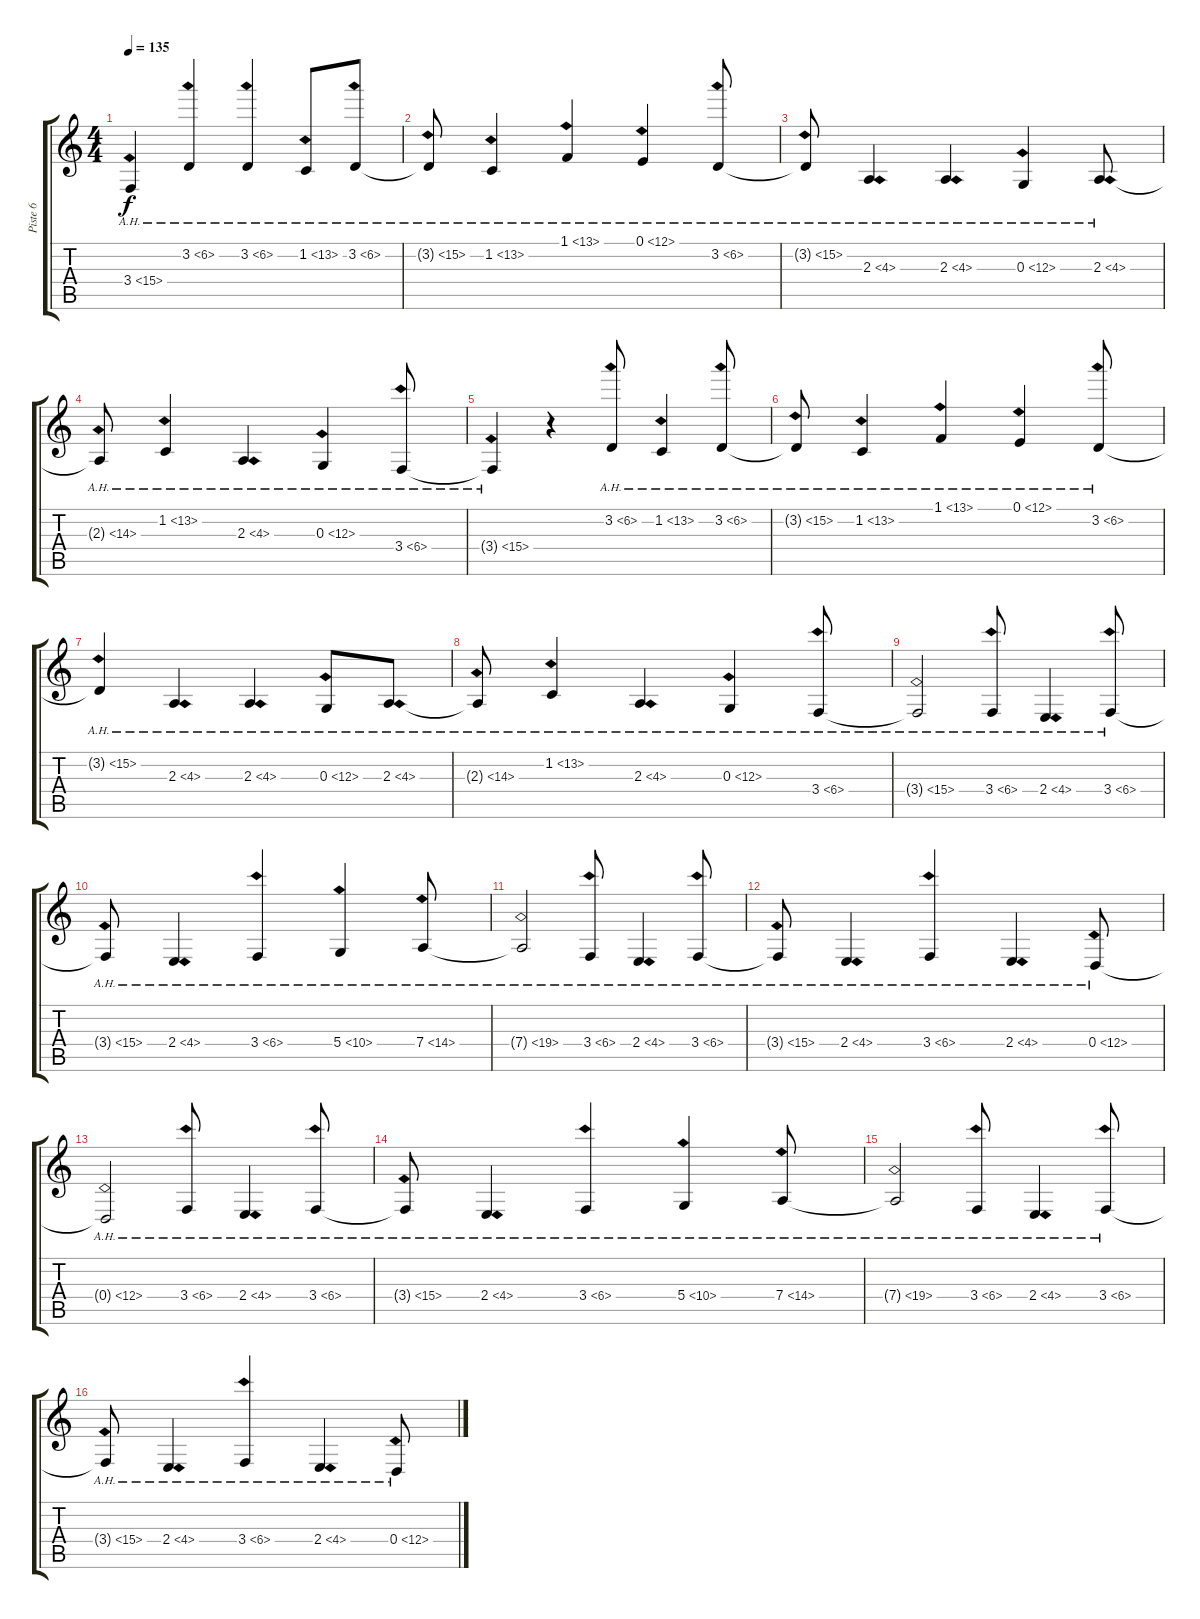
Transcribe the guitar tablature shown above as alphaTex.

\track ("Piste 6" "Piste 6") {instrument violin}
\staff {score tabs}
\tuning (E4 B3 G3 D3 A2 E2) {hide}
\ts (4 4)
\tempo 135
\clef g2
\ks c
3.4{ah 12 t}.4{dy f volume 16} 3.2{ah 3}.4 3.2{ah 3}.4 1.2{ah 12}.8 3.2{ah 3}.8 |
3.2{ah 12 t}.8 1.2{ah 12}.4 1.1{ah 12}.4 0.1{ah 12}.4 3.2{ah 3}.8 |
3.2{ah 12 t}.8 2.3{ah 2}.4 2.3{ah 2}.4 0.3{ah 12}.4 2.3{ah 2}.8 |
2.3{ah 12 t}.8 1.2{ah 12}.4 2.3{ah 2}.4 0.3{ah 12}.4 3.4{ah 3}.8 |
3.4{ah 12 t}.4 r.4 3.2{ah 3}.8 1.2{ah 12}.4 3.2{ah 3}.8 |
3.2{ah 12 t}.8 1.2{ah 12}.4 1.1{ah 12}.4 0.1{ah 12}.4 3.2{ah 3}.8 |
3.2{ah 12 t}.4 2.3{ah 2}.4 2.3{ah 2}.4 0.3{ah 12}.8 2.3{ah 2}.8 |
2.3{ah 12 t}.8 1.2{ah 12}.4 2.3{ah 2}.4 0.3{ah 12}.4 3.4{ah 3}.8 |
3.4{ah 12 t}.2 3.4{ah 3}.8 2.4{ah 2}.4 3.4{ah 3}.8 |
3.4{ah 12 t}.8 2.4{ah 2}.4 3.4{ah 3}.4 5.4{ah 5}.4 7.4{ah 7}.8 |
7.4{ah 12 t}.2 3.4{ah 3}.8 2.4{ah 2}.4 3.4{ah 3}.8 |
3.4{ah 12 t}.8 2.4{ah 2}.4 3.4{ah 3}.4 2.4{ah 2}.4 0.4{ah 12}.8 |
0.4{ah 12 t}.2 3.4{ah 3}.8 2.4{ah 2}.4 3.4{ah 3}.8 |
3.4{ah 12 t}.8 2.4{ah 2}.4 3.4{ah 3}.4 5.4{ah 5}.4 7.4{ah 7}.8 |
7.4{ah 12 t}.2 3.4{ah 3}.8 2.4{ah 2}.4 3.4{ah 3}.8 |
3.4{ah 12 t}.8 2.4{ah 2}.4 3.4{ah 3}.4 2.4{ah 2}.4 0.4{ah 12}.8
